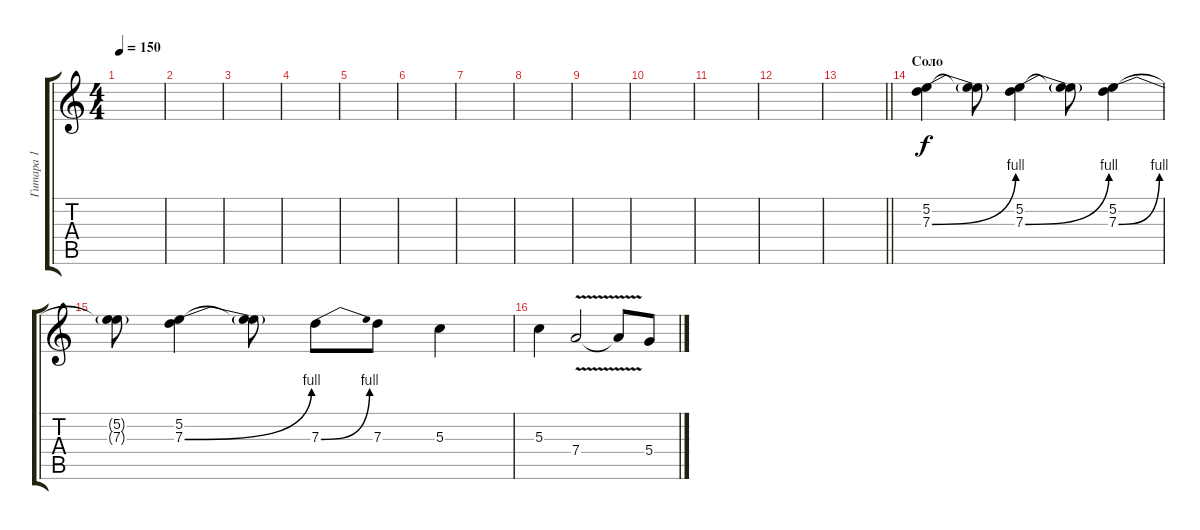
\track ("Гитара 1" "Гитара 1") {instrument distortionguitar}
\staff {score tabs}
\tuning (E4 B3 G3 D3 A2 E2) {hide}
\ts (4 4)
\tempo 150
\clef g2
\ks c
|
|
|
|
|
|
|
|
|
|
|
|
\barLineRight lightlight
|
\section ("" "Соло")
(5.2 7.3{be (bend 0 0 60 4)}).4 (5.2{t} 7.3{t}).8 (5.2 7.3{be (bend 0 0 60 4)}).4 (5.2{t} 7.3{t}).8 (5.2 7.3{be (bend 0 0 60 4)}).4 |
(5.2{t} 7.3{t}).8 (5.2 7.3{be (bend 0 0 60 4)}).4 (5.2{t} 7.3{t}).8 7.3{be (bend 0 0 60 4)}.8 7.3.8 5.3.4 |
5.3.4 7.4{v}.2 7.4{t}.8 5.4.8
